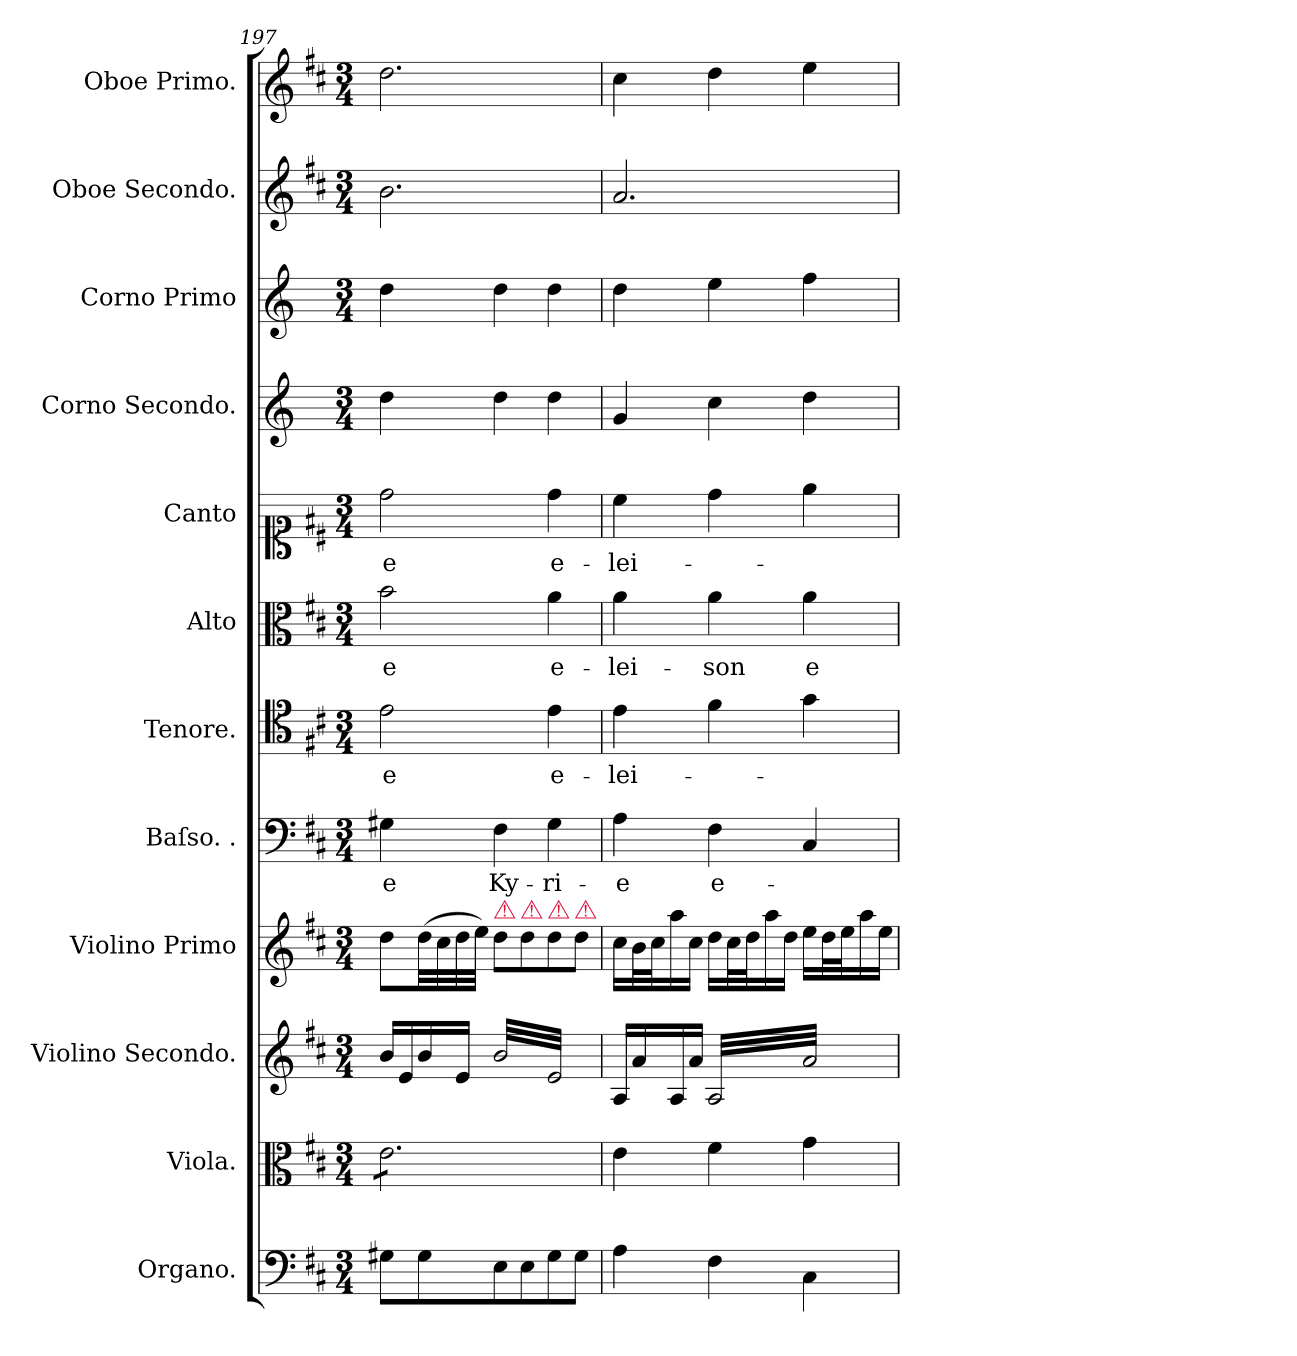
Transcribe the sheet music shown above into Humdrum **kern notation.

**kern	**kern	**kern	**kern	**kern	**text	**kern	**text	**kern	**text	**kern	**text	**kern	**kern	**kern	**kern
*part12	*part11	*part10	*part9	*part8	*part8	*part7	*part7	*part6	*part6	*part5	*part5	*part4	*part3	*part2	*part1
*staff12	*staff11	*staff10	*staff9	*staff8	*staff8	*staff7	*staff7	*staff6	*staff6	*staff5	*staff5	*staff4	*staff3	*staff2	*staff1
*I"Organo.	*I"Viola.	*I"Violino Secondo.	*I"Violino Primo	*I"Baſso. .	*	*I"Tenore.	*	*I"Alto	*	*I"Canto	*	*I"Corno Secondo.	*I"Corno Primo	*I"Oboe Secondo.	*I"Oboe Primo.
*I'org	*I'vla	*I'vl 2	*I'vl 1	*I'B	*	*I'T	*	*I'A	*	*	*	*I'cor 2	*I'cor 1	*I'ob 2	*I'ob 1
*clefF4	*clefC3	*clefG2	*clefG2	*clefF4	*	*clefC4	*	*clefC3	*	*clefC1	*	*clefG2	*clefG2	*clefG2	*clefG2
*	*	*	*	*	*	*	*	*	*	*	*	*ITrd6c10	*ITrd6c10	*	*
*k[f#c#]	*k[f#c#]	*k[f#c#]	*k[f#c#]	*k[f#c#]	*	*k[f#c#]	*	*k[f#c#]	*	*k[f#c#]	*	*k[f#c#]	*k[f#c#]	*k[f#c#]	*k[f#c#]
*M3/4	*M3/4	*M3/4	*M3/4	*M3/4	*	*M3/4	*	*M3/4	*	*M3/4	*	*M3/4	*M3/4	*M3/4	*M3/4
=197	=197	=197	=197	=197	=197	=197	=197	=197	=197	=197	=197	=197	=197	=197	=197
*	*tremolo	*	*	*	*	*	*	*	*	*	*	*	*	*	*
8G#X\L	8e\L	16b/LL	8dd\L	4G#X\	-e	2e\	-e	2b\	-e	2dd\	-e	4e\	4e\	2.b\	2.dd\
.	.	16e/	.	.	.	.	.	.	.	.	.	.	.	.	.
8G#\	8e\	16b/	(>32dd\LL	.	.	.	.	.	.	.	.	.	.	.	.
.	.	.	32cc#\	.	.	.	.	.	.	.	.	.	.	.	.
.	.	16e/JJ	32dd\	.	.	.	.	.	.	.	.	.	.	.	.
.	.	.	32ee\JJJ)	.	.	.	.	.	.	.	.	.	.	.	.
!	!	!	!LO:TX:a:color=crimson:t=⚠	!	!	!	!	!	!	!	!	!	!	!	!
!	!	!	!	!	!LO:LY:i	!	!	!	!	!	!	!	!	!	!
*	*	*tremolo	*	*	*	*	*	*	*	*	*	*	*	*	*
8E\	8e\	32b/LLL	8dd\L	4F#\	Ky-	.	.	.	.	.	.	4e\	4e\	.	.
.	.	32e/	.	.	.	.	.	.	.	.	.	.	.	.	.
.	.	32b/	.	.	.	.	.	.	.	.	.	.	.	.	.
.	.	32e/	.	.	.	.	.	.	.	.	.	.	.	.	.
!	!	!	!LO:TX:a:color=crimson:t=⚠	!	!	!	!	!	!	!	!	!	!	!	!
8E\	8e\	32b/	8dd\	.	.	.	.	.	.	.	.	.	.	.	.
.	.	32e/	.	.	.	.	.	.	.	.	.	.	.	.	.
.	.	32b/	.	.	.	.	.	.	.	.	.	.	.	.	.
.	.	32e/	.	.	.	.	.	.	.	.	.	.	.	.	.
!	!	!	!LO:TX:a:color=crimson:t=⚠	!	!	!	!	!	!	!	!	!	!	!	!
!	!	!	!	!	!LO:LY:i	!	!	!	!	!	!	!	!	!	!
8G#\	8e\	32b/	8dd\	4G#\	-ri-	4e\	e-	4a\	e-	4dd\	e-	4e\	4e\	.	.
.	.	32e/	.	.	.	.	.	.	.	.	.	.	.	.	.
.	.	32b/	.	.	.	.	.	.	.	.	.	.	.	.	.
.	.	32e/	.	.	.	.	.	.	.	.	.	.	.	.	.
!	!	!	!LO:TX:a:color=crimson:t=⚠	!	!	!	!	!	!	!	!	!	!	!	!
8G#\J	8e\J	32b/	8dd\J	.	.	.	.	.	.	.	.	.	.	.	.
*	*Xtremolo	*	*	*	*	*	*	*	*	*	*	*	*	*	*
.	.	32e/	.	.	.	.	.	.	.	.	.	.	.	.	.
.	.	32b/	.	.	.	.	.	.	.	.	.	.	.	.	.
.	.	32e/JJJ	.	.	.	.	.	.	.	.	.	.	.	.	.
*	*	*Xtremolo	*	*	*	*	*	*	*	*	*	*	*	*	*
=198	=198	=198	=198	=198	=198	=198	=198	=198	=198	=198	=198	=198	=198	=198	=198
!	!	!	!	!	!LO:LY:i	!	!	!	!	!	!	!	!	!	!
4A\	4e\	16A/LL	16cc#\LL	4A\	-e	4e\	-lei-	4a\	-lei-	4cc#\	-lei-	4A/	4e\	2.a/	4cc#\
.	.	.	.	.	.	.	.	.	.	.	.	.	.	.	.
.	.	16a/	32b\L	.	.	.	.	.	.	.	.	.	.	.	.
.	.	.	32cc#\J	.	.	.	.	.	.	.	.	.	.	.	.
.	.	16A/	16aa\	.	.	.	.	.	.	.	.	.	.	.	.
.	.	.	.	.	.	.	.	.	.	.	.	.	.	.	.
.	.	16a/JJ	16cc#\JJ	.	.	.	.	.	.	.	.	.	.	.	.
.	.	.	.	.	.	.	.	.	.	.	.	.	.	.	.
*	*	*tremolo	*	*	*	*	*	*	*	*	*	*	*	*	*
4F#\	4f#\	32A/LLL	16dd\LL	4F#\	e-	4f#\	.	4a\	-son	4dd\	.	4d\	4f#\	.	4dd\
.	.	32a/	.	.	.	.	.	.	.	.	.	.	.	.	.
.	.	32A/	32cc#\L	.	.	.	.	.	.	.	.	.	.	.	.
.	.	32a/	32dd\J	.	.	.	.	.	.	.	.	.	.	.	.
.	.	32A/	16aa\	.	.	.	.	.	.	.	.	.	.	.	.
.	.	32a/	.	.	.	.	.	.	.	.	.	.	.	.	.
.	.	32A/	16dd\JJ	.	.	.	.	.	.	.	.	.	.	.	.
.	.	32a/	.	.	.	.	.	.	.	.	.	.	.	.	.
!	!	!	!	!	!	!	!	!	!LO:LY:i	!	!	!	!	!	!
4C#\	4g\	32A/	16ee\LL	4C#/	.	4g\	.	4a\	e-	4ee\	.	4e\	4g\	.	4ee\
.	.	32a/	.	.	.	.	.	.	.	.	.	.	.	.	.
.	.	32A/	32dd\L	.	.	.	.	.	.	.	.	.	.	.	.
.	.	32a/	32ee\J	.	.	.	.	.	.	.	.	.	.	.	.
.	.	32A/	16aa\	.	.	.	.	.	.	.	.	.	.	.	.
.	.	32a/	.	.	.	.	.	.	.	.	.	.	.	.	.
.	.	32A/	16ee\JJ	.	.	.	.	.	.	.	.	.	.	.	.
.	.	32a/JJJ	.	.	.	.	.	.	.	.	.	.	.	.	.
*	*	*Xtremolo	*	*	*	*	*	*	*	*	*	*	*	*	*
.	.	.	.	.	.	.	.	.	.	.	.	.	.	.	.
.	.	.	.	.	.	.	.	.	.	.	.	.	.	.	.
.	.	.	.	.	.	.	.	.	.	.	.	.	.	.	.
.	.	.	.	.	.	.	.	.	.	.	.	.	.	.	.
.	.	.	.	.	.	.	.	.	.	.	.	.	.	.	.
.	.	.	.	.	.	.	.	.	.	.	.	.	.	.	.
.	.	.	.	.	.	.	.	.	.	.	.	.	.	.	.
.	.	.	.	.	.	.	.	.	.	.	.	.	.	.	.
=	=	=	=	=	=	=	=	=	=	=	=	=	=	=	=
*-	*-	*-	*-	*-	*-	*-	*-	*-	*-	*-	*-	*-	*-	*-	*-
